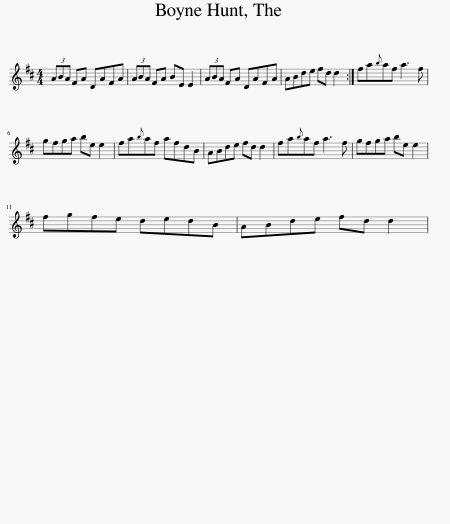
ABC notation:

X:1
L:1/8
M:4/4
I:linebreak $
K:D
V:1 treble
V:1
 (3ABA FA DAFA | (3ABA FA BE E2 | (3ABA FA DAFA | ABde fd d2 :| fa{b}af a3 f |$ %5
 gfga be e2 | fa{b}af afdB | ABde fd d2 | fa{b}af a3 f | gfga be e2 |$ %10
 fgfe dedB | ABde fd d2 | %12
